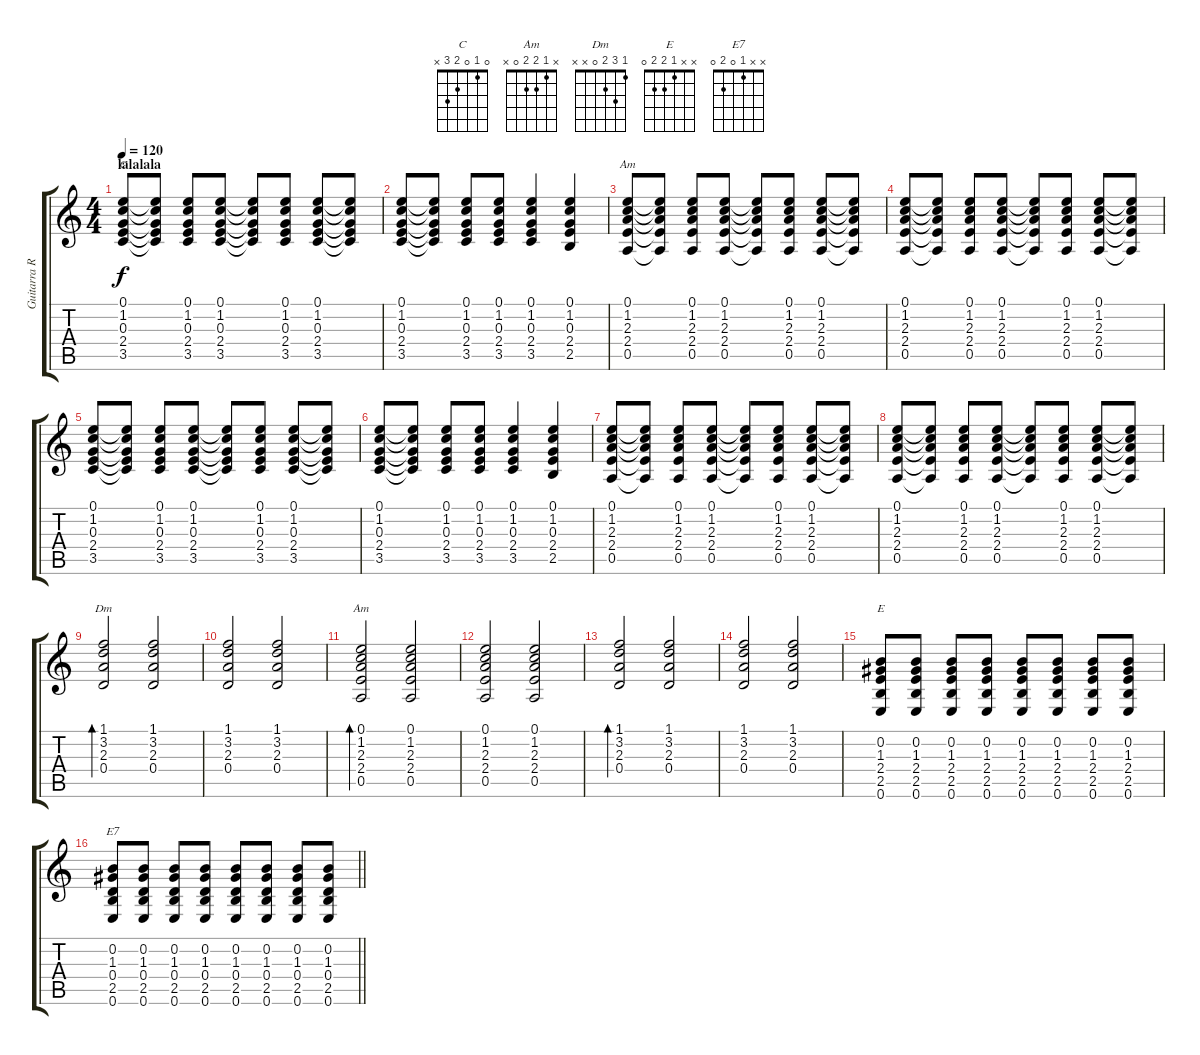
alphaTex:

\track ("Guitarra Rítmica" "Guitarra R") {instrument electricguitarjazz}
\staff {score tabs}
\tuning (E4 B3 G3 D3 A2 E2) {hide}
\chord ("C" 0 1 0 2 3 x)
\chord ("Am" 0 1 2 2 0 x)
\chord ("Dm" 1 3 2 0 x x)
\chord ("Am" x 1 2 2 0 x)
\chord ("E" x x 1 2 2 0)
\chord ("E7" x x 1 0 2 0)
\ts (4 4)
\section ("" "lalalala")
\tempo 120
\clef g2
\ks c
(0.1 1.2 0.3 2.4 3.5).8{ch "C" dy f} (0.1{t} 1.2{t} 0.3{t} 2.4{t} 3.5{t}).8 (0.1 1.2 0.3 2.4 3.5).8 (0.1 1.2 0.3 2.4 3.5).8 (0.1{t} 1.2{t} 0.3{t} 2.4{t} 3.5{t}).8 (0.1 1.2 0.3 2.4 3.5).8 (0.1 1.2 0.3 2.4 3.5).8 (0.1{t} 1.2{t} 0.3{t} 2.4{t} 3.5{t}).8 |
(0.1 1.2 0.3 2.4 3.5).8 (0.1{t} 1.2{t} 0.3{t} 2.4{t} 3.5{t}).8 (0.1 1.2 0.3 2.4 3.5).8 (0.1 1.2 0.3 2.4 3.5).8 (0.1 1.2 0.3 2.4 3.5).4 (0.1 1.2 0.3 2.4 2.5).4 |
(0.1 1.2 2.3 2.4 0.5).8{ch "Am"} (0.1{t} 1.2{t} 2.3{t} 2.4{t} 0.5{t}).8 (0.1 1.2 2.3 2.4 0.5).8 (0.1 1.2 2.3 2.4 0.5).8 (0.1{t} 1.2{t} 2.3{t} 2.4{t} 0.5{t}).8 (0.1 1.2 2.3 2.4 0.5).8 (0.1 1.2 2.3 2.4 0.5).8 (0.1{t} 1.2{t} 2.3{t} 2.4{t} 0.5{t}).8 |
(0.1 1.2 2.3 2.4 0.5).8 (0.1{t} 1.2{t} 2.3{t} 2.4{t} 0.5{t}).8 (0.1 1.2 2.3 2.4 0.5).8 (0.1 1.2 2.3 2.4 0.5).8 (0.1{t} 1.2{t} 2.3{t} 2.4{t} 0.5{t}).8 (0.1 1.2 2.3 2.4 0.5).8 (0.1 1.2 2.3 2.4 0.5).8 (0.1{t} 1.2{t} 2.3{t} 2.4{t} 0.5{t}).8 |
(0.1 1.2 0.3 2.4 3.5).8 (0.1{t} 1.2{t} 0.3{t} 2.4{t} 3.5{t}).8 (0.1 1.2 0.3 2.4 3.5).8 (0.1 1.2 0.3 2.4 3.5).8 (0.1{t} 1.2{t} 0.3{t} 2.4{t} 3.5{t}).8 (0.1 1.2 0.3 2.4 3.5).8 (0.1 1.2 0.3 2.4 3.5).8 (0.1{t} 1.2{t} 0.3{t} 2.4{t} 3.5{t}).8 |
(0.1 1.2 0.3 2.4 3.5).8 (0.1{t} 1.2{t} 0.3{t} 2.4{t} 3.5{t}).8 (0.1 1.2 0.3 2.4 3.5).8 (0.1 1.2 0.3 2.4 3.5).8 (0.1 1.2 0.3 2.4 3.5).4 (0.1 1.2 0.3 2.4 2.5).4 |
(0.1 1.2 2.3 2.4 0.5).8 (0.1{t} 1.2{t} 2.3{t} 2.4{t} 0.5{t}).8 (0.1 1.2 2.3 2.4 0.5).8 (0.1 1.2 2.3 2.4 0.5).8 (0.1{t} 1.2{t} 2.3{t} 2.4{t} 0.5{t}).8 (0.1 1.2 2.3 2.4 0.5).8 (0.1 1.2 2.3 2.4 0.5).8 (0.1{t} 1.2{t} 2.3{t} 2.4{t} 0.5{t}).8 |
(0.1 1.2 2.3 2.4 0.5).8 (0.1{t} 1.2{t} 2.3{t} 2.4{t} 0.5{t}).8 (0.1 1.2 2.3 2.4 0.5).8 (0.1 1.2 2.3 2.4 0.5).8 (0.1{t} 1.2{t} 2.3{t} 2.4{t} 0.5{t}).8 (0.1 1.2 2.3 2.4 0.5).8 (0.1 1.2 2.3 2.4 0.5).8 (0.1{t} 1.2{t} 2.3{t} 2.4{t} 0.5{t}).8 |
(1.1 3.2 2.3 0.4).2{bd 120 ch "Dm"} (1.1 3.2 2.3 0.4).2 |
(1.1 3.2 2.3 0.4).2 (1.1 3.2 2.3 0.4).2 |
(0.1 1.2 2.3 2.4 0.5).2{bd 120 ch "Am"} (0.1 1.2 2.3 2.4 0.5).2 |
(0.1 1.2 2.3 2.4 0.5).2 (0.1 1.2 2.3 2.4 0.5).2 |
(1.1 3.2 2.3 0.4).2{bd 120} (1.1 3.2 2.3 0.4).2 |
(1.1 3.2 2.3 0.4).2 (1.1 3.2 2.3 0.4).2 |
(0.2 1.3 2.4 2.5 0.6).8{ch "E"} (0.2 1.3 2.4 2.5 0.6).8 (0.2 1.3 2.4 2.5 0.6).8 (0.2 1.3 2.4 2.5 0.6).8 (0.2 1.3 2.4 2.5 0.6).8 (0.2 1.3 2.4 2.5 0.6).8 (0.2 1.3 2.4 2.5 0.6).8 (0.2 1.3 2.4 2.5 0.6).8 |
\barLineRight lightlight
(0.2 1.3 0.4 2.5 0.6).8{ch "E7"} (0.2 1.3 0.4 2.5 0.6).8 (0.2 1.3 0.4 2.5 0.6).8 (0.2 1.3 0.4 2.5 0.6).8 (0.2 1.3 0.4 2.5 0.6).8 (0.2 1.3 0.4 2.5 0.6).8 (0.2 1.3 0.4 2.5 0.6).8 (0.2 1.3 0.4 2.5 0.6).8
